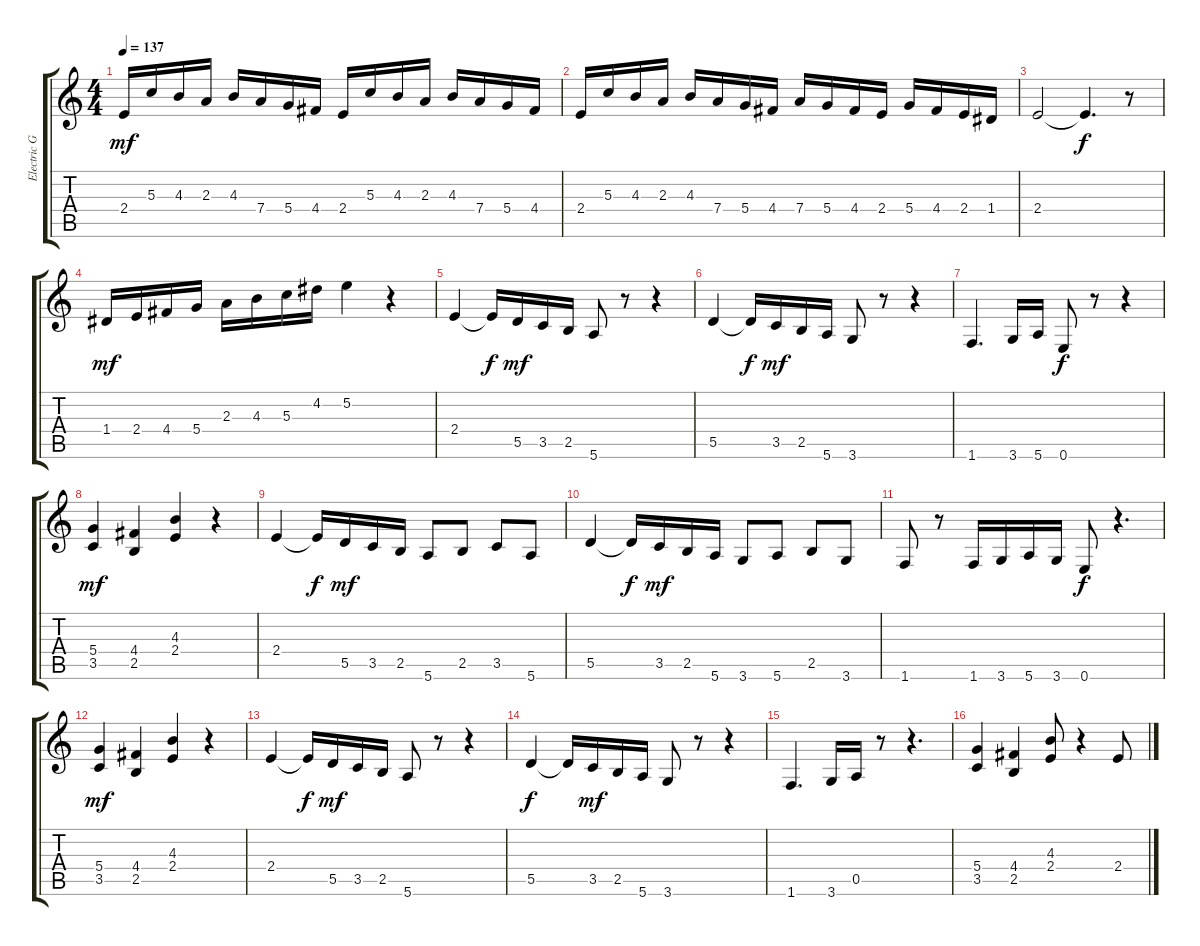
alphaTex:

\track ("Electric Guitar 3" "Electric G") {instrument distortionguitar}
\staff {score tabs}
\tuning (E4 B3 G3 D3 A2 E2) {hide}
\ts (4 4)
\tempo 137
\clef g2
\ks c
2.4.16{dy mf} 5.3.16 4.3.16 2.3.16 4.3.16 7.4.16 5.4.16 4.4.16 2.4.16 5.3.16 4.3.16 2.3.16 4.3.16 7.4.16 5.4.16 4.4.16 |
2.4.16 5.3.16 4.3.16 2.3.16 4.3.16 7.4.16 5.4.16 4.4.16 7.4.16 5.4.16 4.4.16 2.4.16 5.4.16 4.4.16 2.4.16 1.4.16 |
2.4.2 2.4{t}.4{d dy f} r.8 |
1.4.16{dy mf} 2.4.16 4.4.16 5.4.16 2.3.16 4.3.16 5.3.16 4.2.16 5.2.4 r.4 |
2.4.4 2.4{t}.16{dy f} 5.5.16{dy mf} 3.5.16 2.5.16 5.6.8 r.8 r.4 |
5.5.4 5.5{t}.16{dy f} 3.5.16{dy mf} 2.5.16 5.6.16 3.6.8 r.8 r.4 |
1.6.4{d} 3.6.16 5.6.16 0.6.8{dy f} r.8 r.4 |
(5.4 3.5).4{dy mf} (4.4 2.5).4 (4.3 2.4).4 r.4 |
2.4.4 2.4{t}.16{dy f} 5.5.16{dy mf} 3.5.16 2.5.16 5.6.8 2.5.8 3.5.8 5.6.8 |
5.5.4 5.5{t}.16{dy f} 3.5.16{dy mf} 2.5.16 5.6.16 3.6.8 5.6.8 2.5.8 3.6.8 |
1.6.8 r.8 1.6.16 3.6.16 5.6.16 3.6.16 0.6.8{dy f} r.4{d} |
(5.4 3.5).4{dy mf} (4.4 2.5).4 (4.3 2.4).4 r.4 |
2.4.4 2.4{t}.16{dy f} 5.5.16{dy mf} 3.5.16 2.5.16 5.6.8 r.8 r.4 |
5.5.4{dy f} 5.5{t}.16 3.5.16{dy mf} 2.5.16 5.6.16 3.6.8 r.8 r.4 |
1.6.4{d} 3.6.16 0.5.16 r.8 r.4{d} |
(5.4 3.5).4 (4.4 2.5).4 (4.3 2.4).8 r.4 2.4.8
